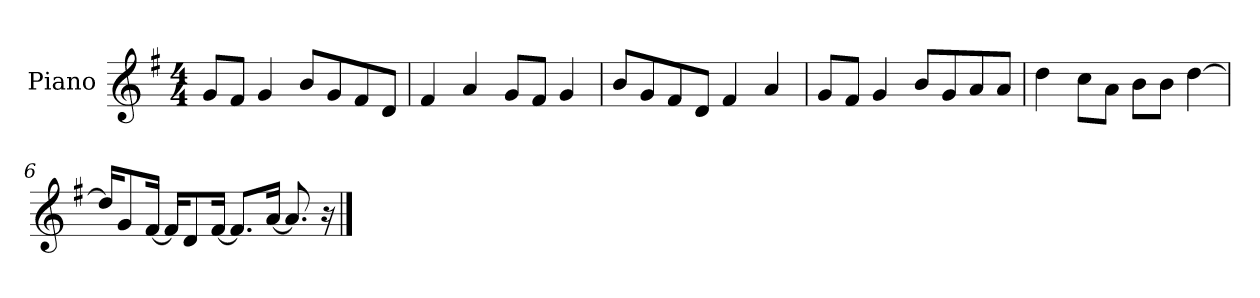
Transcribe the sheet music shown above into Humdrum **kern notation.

**kern
*part1
*staff1
*I"Piano
*I'P-no
*clefG2
*k[f#]
*M4/4
*MM90
=1
8g/L
8f#/J
4g/
8b/L
8g/
8f#/
8d/J
=2
4f#/
4a/
8g/L
8f#/J
4g/
=3
8b/L
8g/
8f#/
8d/J
4f#/
4a/
=4
8g/L
8f#/J
4g/
8b/L
8g/
8a/
8a/J
=5
4dd\
8cc\L
8a\J
8b\L
8b\J
[4dd\
!!LO:LB:g=z
=6
16dd/KL]
8g/
[16f#/Jk
16f#/KL]
8d/
[16f#/Jk
8.f#/L]
[16a/Jk
8.a/]
16r
==
*-
